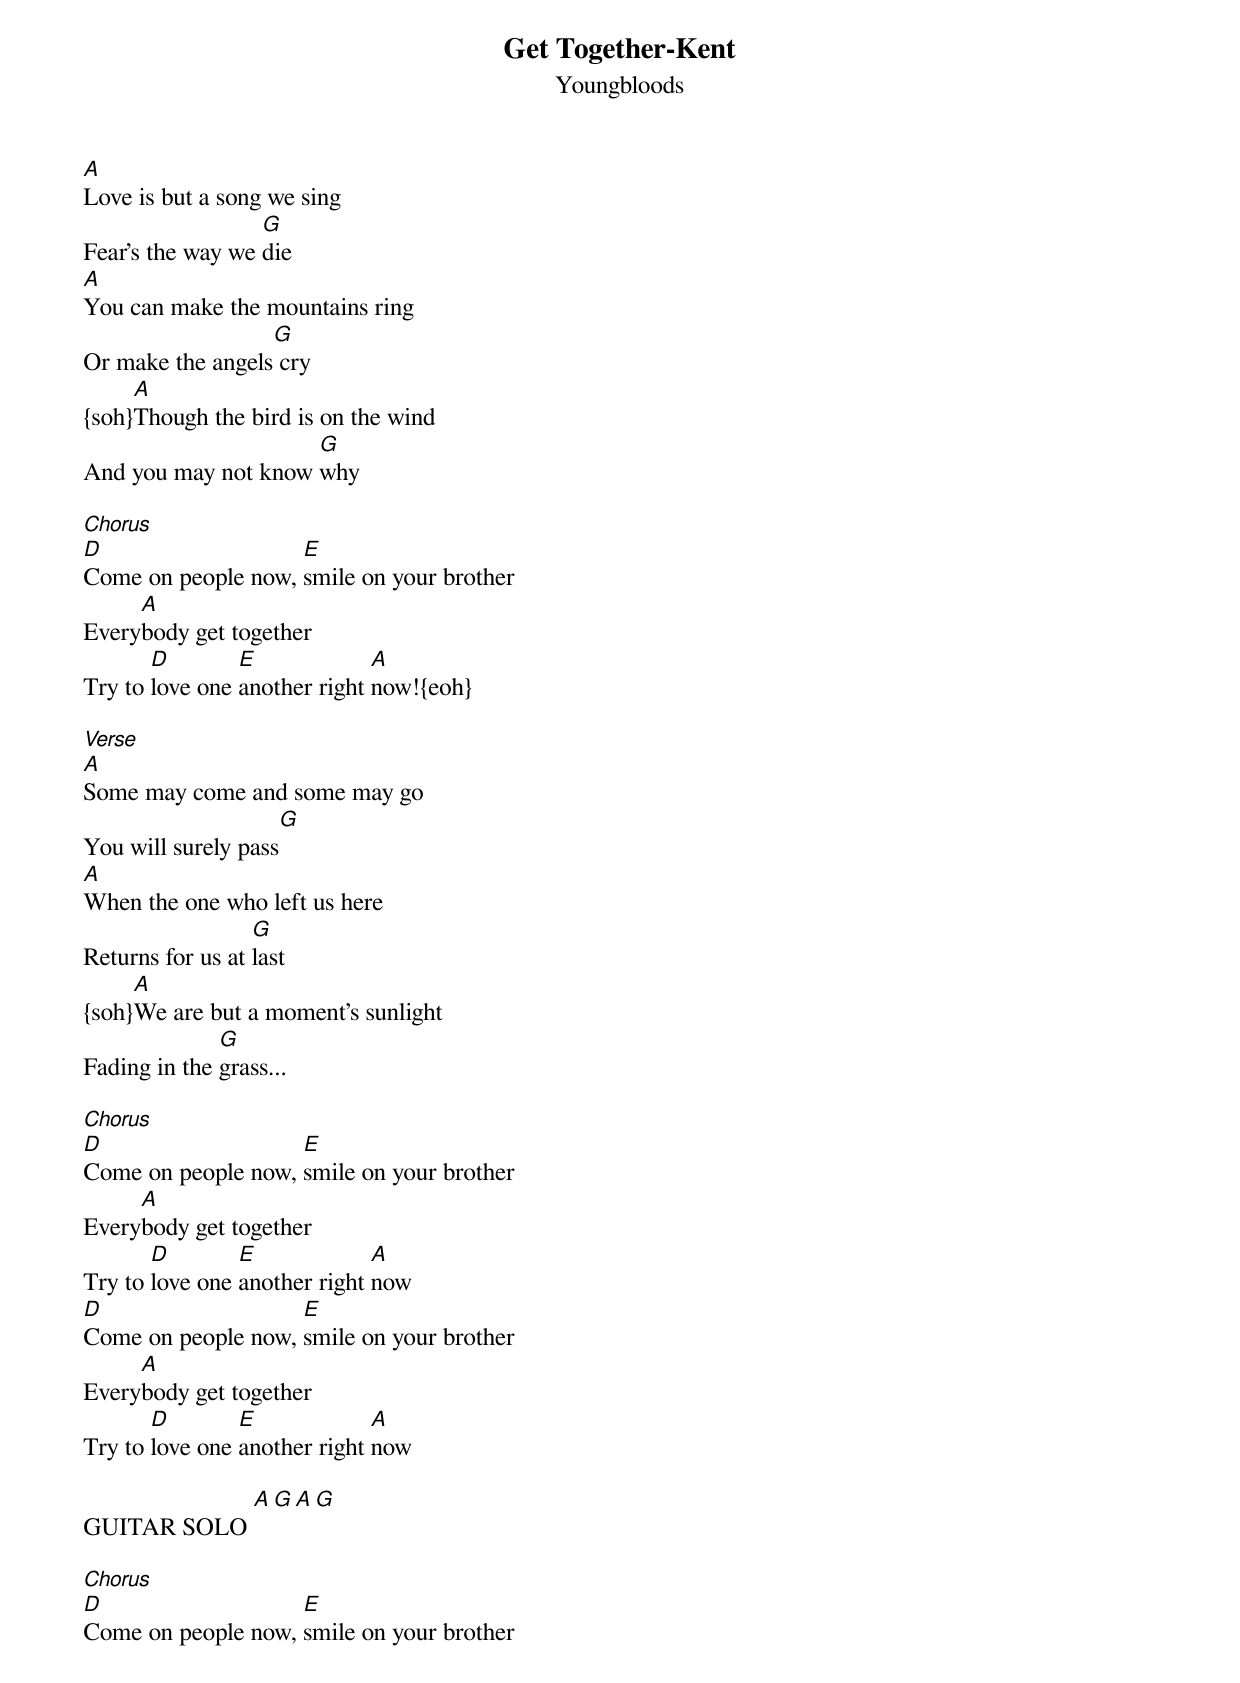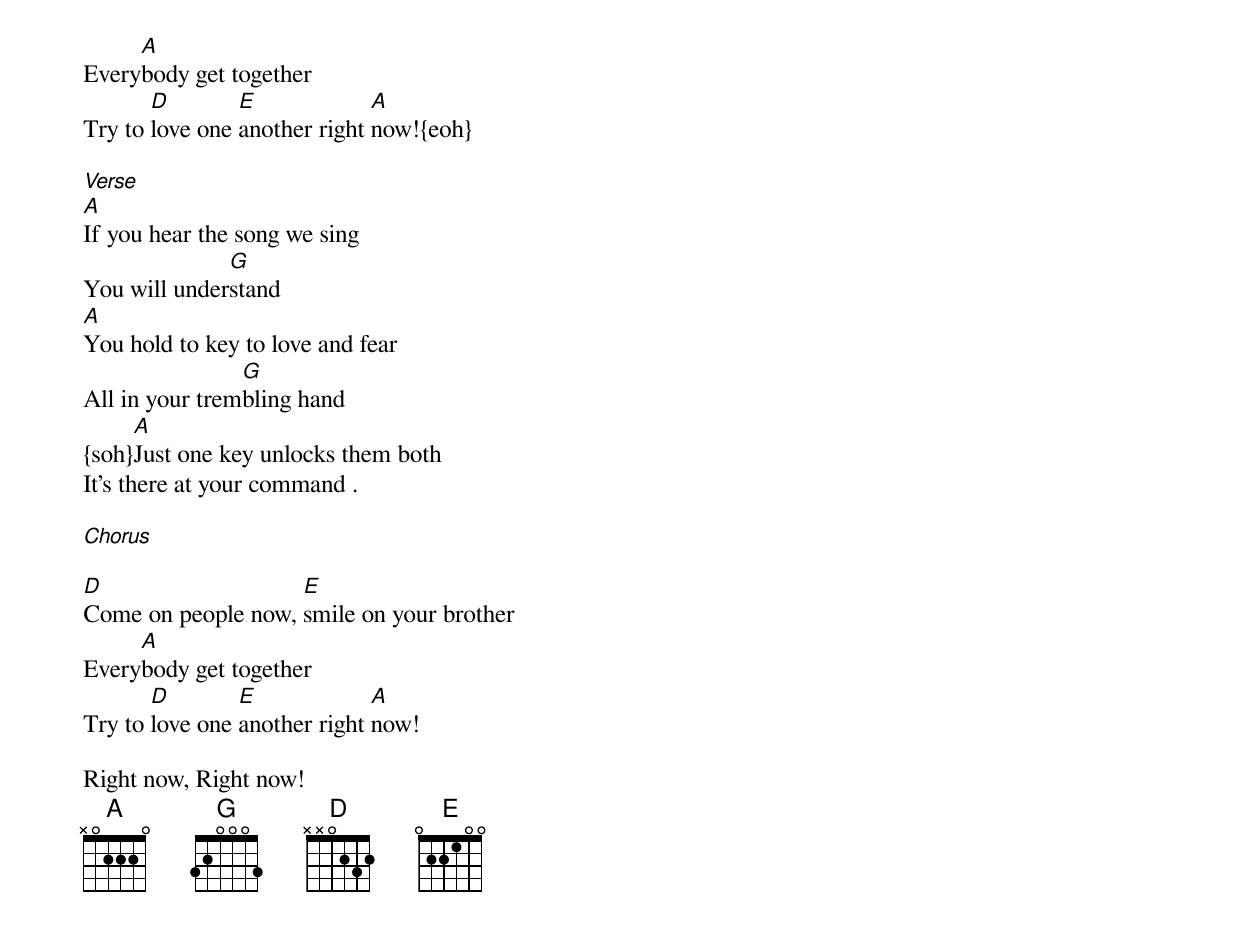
{title:Get Together-Kent}
{subtitle:Youngbloods}

[A]Love is but a song we sing
Fear's the way we [G]die
[A]You can make the mountains ring
Or make the angels[G] cry
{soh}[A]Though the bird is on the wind
And you may not know [G]why

[Chorus]
[D]Come on people now, [E]smile on your brother
Every[A]body get together
Try to [D]love one [E]another right [A]now!{eoh}

[Verse]
[A]Some may come and some may go
You will surely pass[G]
[A]When the one who left us here
Returns for us at [G]last
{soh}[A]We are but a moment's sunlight
Fading in the [G]grass...

[Chorus]
[D]Come on people now, [E]smile on your brother
Every[A]body get together
Try to [D]love one [E]another right [A]now
[D]Come on people now, [E]smile on your brother
Every[A]body get together
Try to [D]love one [E]another right [A]now

GUITAR SOLO [A][G][A][G]

[Chorus]
[D]Come on people now, [E]smile on your brother
Every[A]body get together
Try to [D]love one [E]another right [A]now!{eoh}

[Verse]
[A]If you hear the song we sing
You will under[G]stand
[A]You hold to key to love and fear
All in your trem[G]bling hand
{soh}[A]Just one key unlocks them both
It's there at your command .

[Chorus]

[D]Come on people now, [E]smile on your brother
Every[A]body get together
Try to [D]love one [E]another right [A]now!

Right now, Right now!
